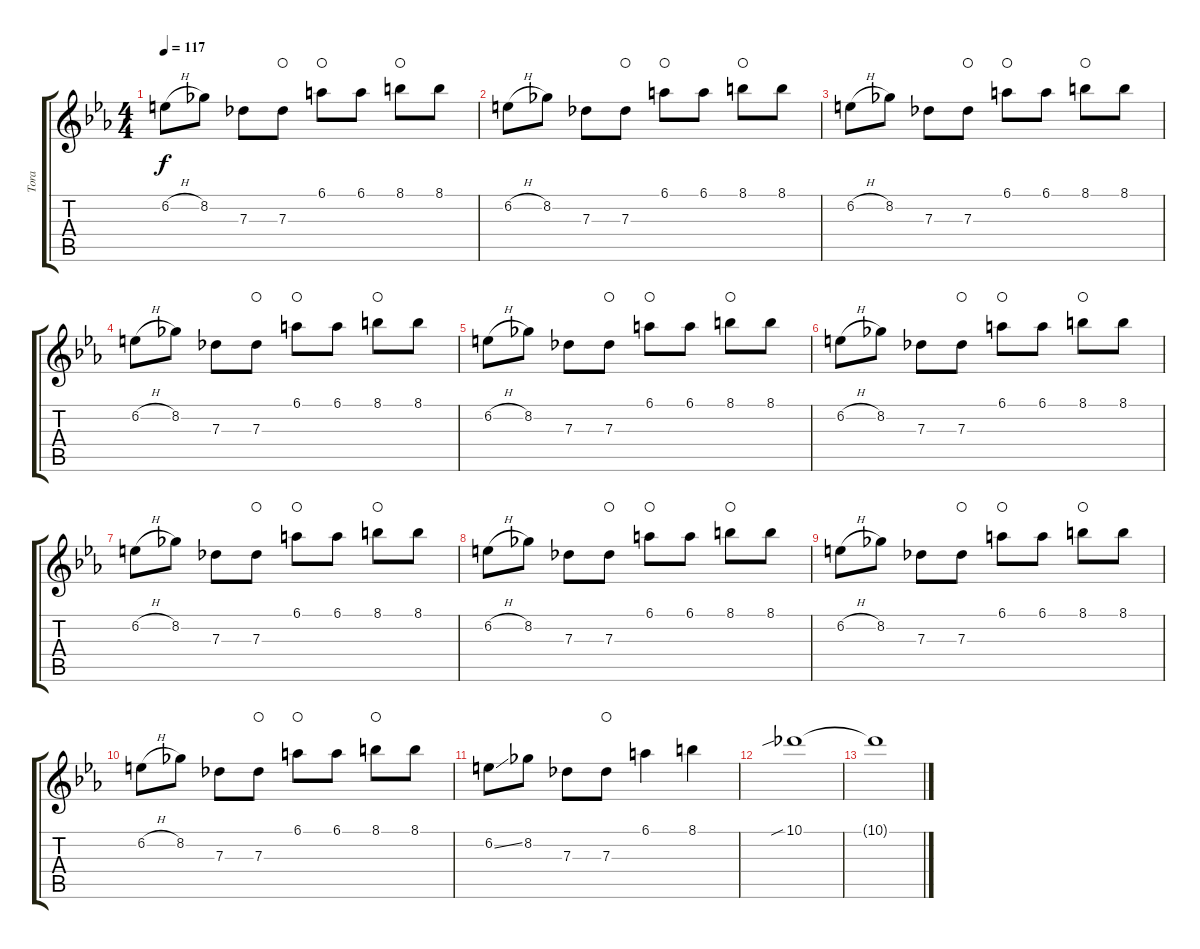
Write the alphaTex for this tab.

\track ("Tora" "Tora") {instrument distortionguitar}
\staff {score tabs}
\tuning (Eb4 Bb3 Gb3 Db3 Ab2 Eb2) {hide}
\ts (4 4)
\tempo 117
\clef g2
\ks eb
6.2{h}.8{dy f} 8.2.8 7.3.8 7.3.8{waho} 6.1.8{waho} 6.1.8 8.1.8{waho} 8.1.8 |
6.2{h}.8 8.2.8 7.3.8 7.3.8{waho} 6.1.8{waho} 6.1.8 8.1.8{waho} 8.1.8 |
6.2{h}.8 8.2.8 7.3.8 7.3.8{waho} 6.1.8{waho} 6.1.8 8.1.8{waho} 8.1.8 |
6.2{h}.8 8.2.8 7.3.8 7.3.8{waho} 6.1.8{waho} 6.1.8 8.1.8{waho} 8.1.8 |
6.2{h}.8 8.2.8 7.3.8 7.3.8{waho} 6.1.8{waho} 6.1.8 8.1.8{waho} 8.1.8 |
6.2{h}.8 8.2.8 7.3.8 7.3.8{waho} 6.1.8{waho} 6.1.8 8.1.8{waho} 8.1.8 |
6.2{h}.8 8.2.8 7.3.8 7.3.8{waho} 6.1.8{waho} 6.1.8 8.1.8{waho} 8.1.8 |
6.2{h}.8 8.2.8 7.3.8 7.3.8{waho} 6.1.8{waho} 6.1.8 8.1.8{waho} 8.1.8 |
6.2{h}.8 8.2.8 7.3.8 7.3.8{waho} 6.1.8{waho} 6.1.8 8.1.8{waho} 8.1.8 |
6.2{h}.8 8.2.8 7.3.8 7.3.8{waho} 6.1.8{waho} 6.1.8 8.1.8{waho} 8.1.8 |
6.2{ss}.8 8.2.8 7.3.8 7.3.8{waho} 6.1.4 8.1.4 |
10.1{sib}.1 |
10.1{t}.1
